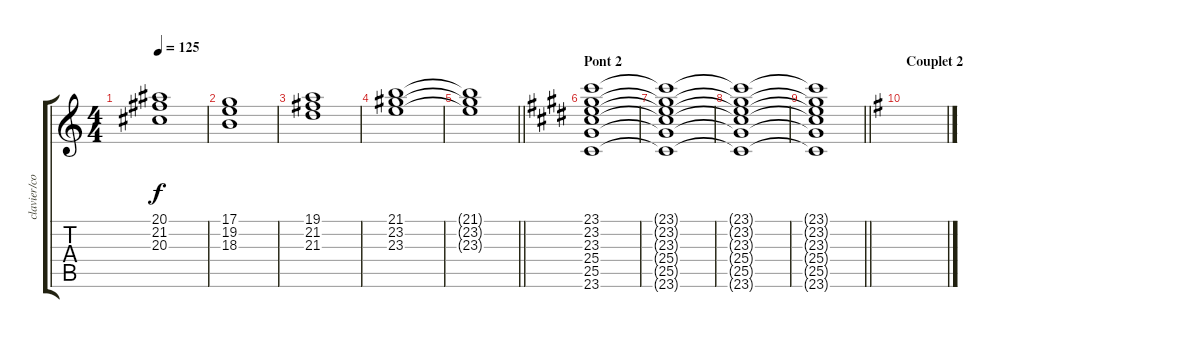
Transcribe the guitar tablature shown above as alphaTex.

\track ("clavier/cordes" "clavier/co") {instrument stringensemble1}
\staff {score tabs}
\tuning (D4 A3 F3 C3 G2 D2) {hide}
\ts (4 4)
\tempo 125
\clef g2
\ks aminor
(20.1{t} 21.2{t} 20.3{t}).1{dy f} |
(17.1 19.2 18.3).1 |
(19.1 21.2 21.3).1 |
(21.1 23.2 23.3).1 |
\barLineRight lightlight
(21.1{t} 23.2{t} 23.3{t}).1 |
\section ("" "Pont 2")
\ks c#minor
(23.1 23.2 23.3 25.4 25.5 23.6).1 |
(23.1{t} 23.2{t} 23.3{t} 25.4{t} 25.5{t} 23.6{t}).1 |
(23.1{t} 23.2{t} 23.3{t} 25.4{t} 25.5{t} 23.6{t}).1 |
\barLineRight lightlight
(23.1{t} 23.2{t} 23.3{t} 25.4{t} 25.5{t} 23.6{t}).1 |
\section ("" "Couplet 2")
\ks eminor
